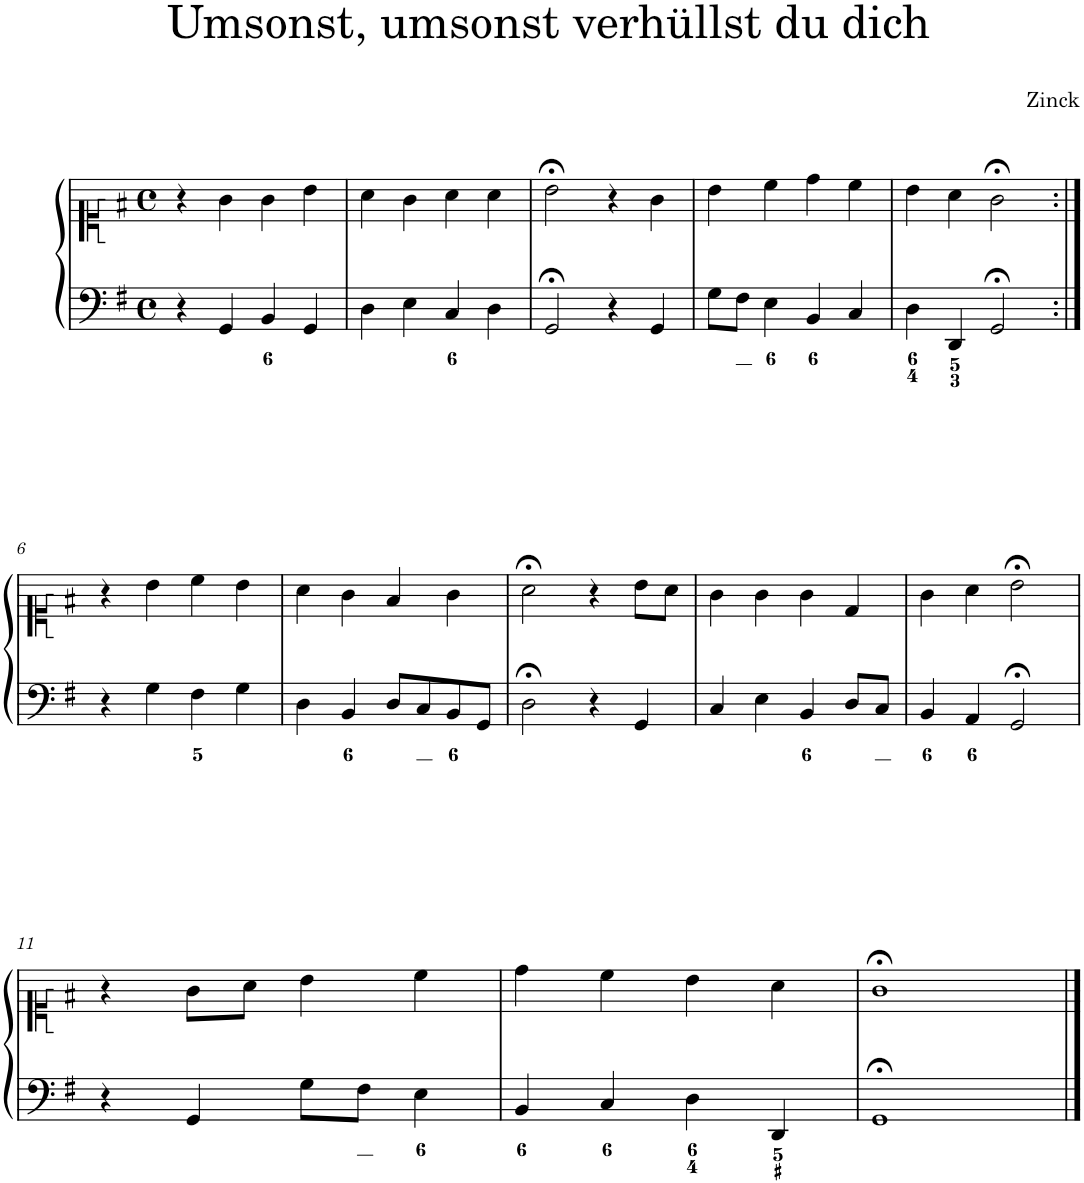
**kern	**kern
*part1	*part1
*staff2	*staff1
*I"Piano	*
*I'Pno.	*
*clefF4	*clefC1
*k[f#]	*k[f#]
*M4/4	*M4/4
*met(c)	*met(c)
=1	=1
4r	4r
4GG/	4g\
4BB/	4g\
4GG/	4b\
=2	=2
4D\	4a\
4E\	4g\
4C/	4a\
4D\	4a\
=3	=3
2GG;</	2b;<\
4r	4r
4GG/	4g\
=4	=4
8G\L	4b\
8F#\J	.
4E\	4cc\
4BB/	4dd\
4C/	4cc\
=5	=5
4D\	4b\
4DD/	4a\
2GG;</	2g;<\
!!LO:LB:g=z
=6:|!	=6:|!
4r	4r
4G\	4b\
4F#\	4cc\
4G\	4b\
=7	=7
4D\	4a\
4BB/	4g\
8D/L	4f#/
8C/	.
8BB/	4g\
8GG/J	.
=8	=8
2D;<\	2a;<\
4r	4r
4GG/	8b\L
.	8a\J
=9	=9
4C/	4g\
4E\	4g\
4BB/	4g\
8D/L	4d/
8C/J	.
=10	=10
4BB/	4g\
4AA/	4a\
2GG;</	2b;<\
!!LO:LB:g=z
=11	=11
4r	4r
4GG/	8g\L
.	8a\J
8G\L	4b\
8F#\J	.
4E\	4cc\
=12	=12
4BB/	4dd\
4C/	4cc\
4D\	4b\
4DD/	4a\
=13	=13
1GG;<	1g;<
==	==
*-	*-
